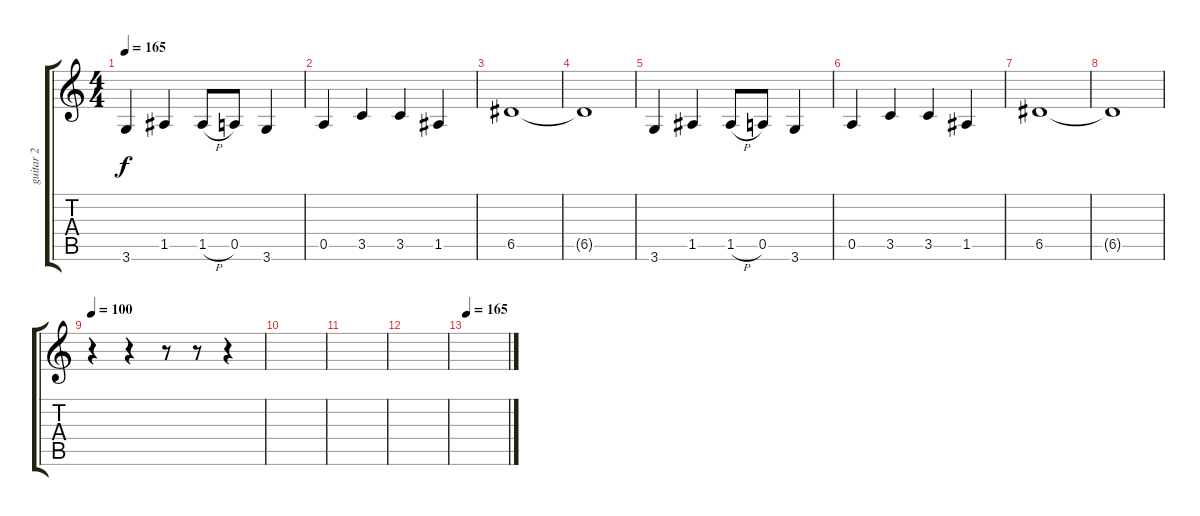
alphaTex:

\track ("guitar 2" "guitar 2") {instrument electricguitarclean}
\staff {score tabs}
\tuning (E4 B3 G3 D3 A2 E2) {hide}
\ts (4 4)
\tempo 165
\clef g2
\ks c
3.6.4{dy f} 1.5.4 1.5{h}.8 0.5.8 3.6.4 |
0.5.4 3.5.4 3.5.4 1.5.4 |
6.5.1 |
6.5{t}.1 |
3.6.4 1.5.4 1.5{h}.8 0.5.8 3.6.4 |
0.5.4 3.5.4 3.5.4 1.5.4 |
6.5.1 |
6.5{t}.1 |
\tempo 100
r.4 r.4 r.8 r.8 r.4 |
|
|
|
\tempo 165
